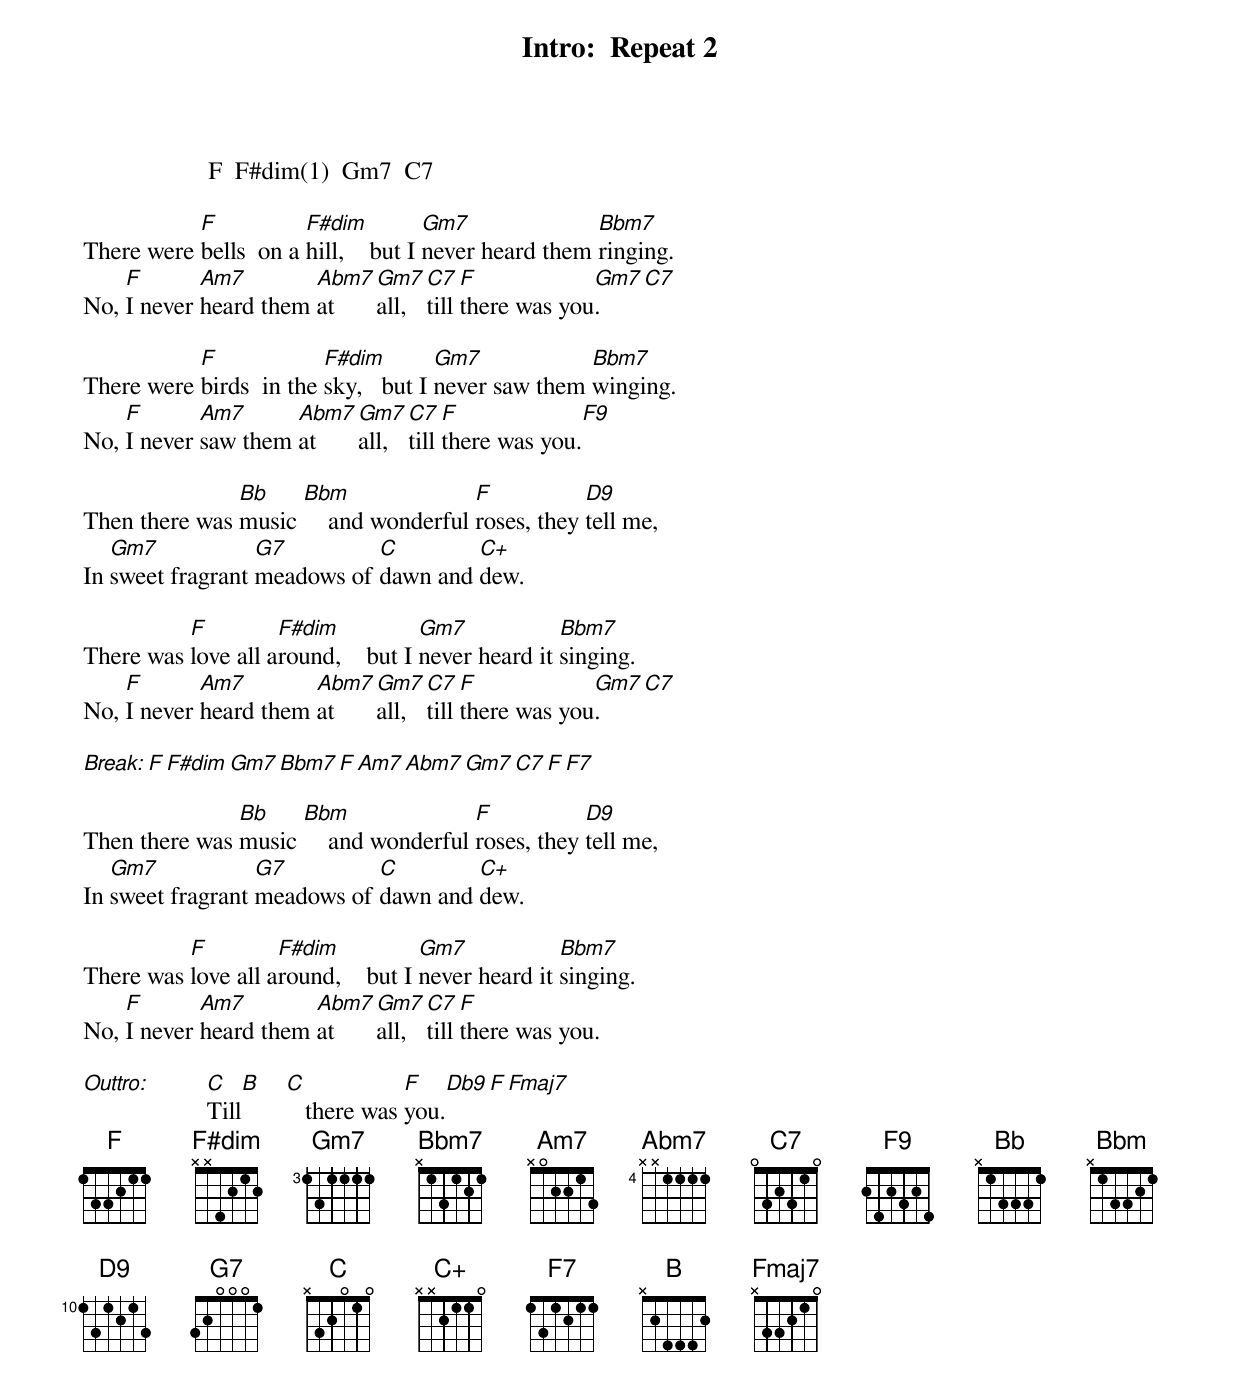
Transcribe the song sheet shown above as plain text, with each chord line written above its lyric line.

Intro:  Repeat 2
                    F  F#dim(1)  Gm7  C7

           F           F#dim          Gm7              Bbm7
There were bells  on a hill,    but I never heard them ringing.
    F       Am7        Abm7 Gm7  C7   F            Gm7  C7
No, I never heard them at   all, till there was you.

           F             F#dim        Gm7            Bbm7
There were birds  in the sky,   but I never saw them winging.
    F       Am7      Abm7 Gm7  C7   F                 F9
No, I never saw them at   all, till there was you.

               Bb    Bbm               F           D9
Then there was music     and wonderful roses, they tell me,
   Gm7            G7         C        C+
In sweet fragrant meadows of dawn and dew.

          F         F#dim           Gm7            Bbm7
There was love all around,    but I never heard it singing.
    F       Am7        Abm7 Gm7  C7   F            Gm7  C7
No, I never heard them at   all, till there was you.

Break:  F    F#dim    Gm7    Bbm7     F   Am7 Abm7 Gm7   C7  F    F7

               Bb    Bbm               F           D9
Then there was music     and wonderful roses, they tell me,
   Gm7            G7         C        C+
In sweet fragrant meadows of dawn and dew.

          F         F#dim           Gm7            Bbm7
There was love all around,    but I never heard it singing.
    F       Am7        Abm7 Gm7  C7   F
No, I never heard them at   all, till there was you.

Outtro:  C   B   C            F      Db9      F        Fmaj7
         Till       there was you.
